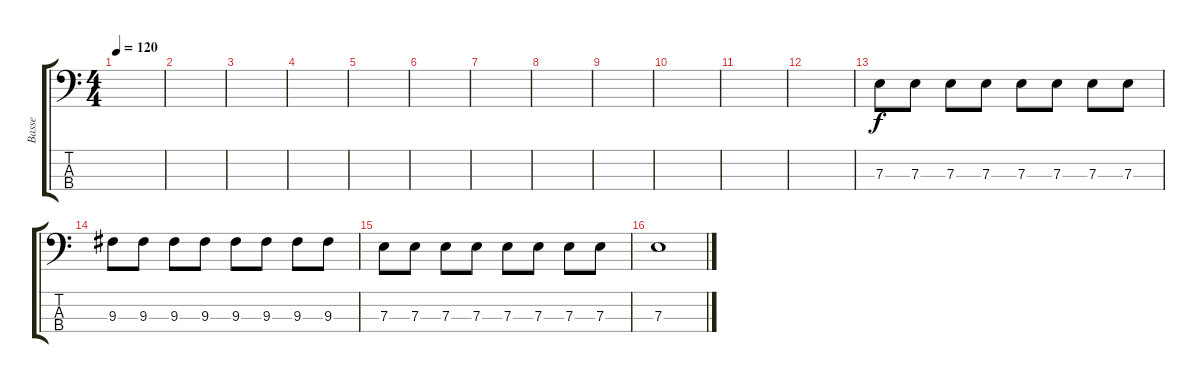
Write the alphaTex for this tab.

\track ("Basse" "Basse") {instrument electricbassfinger}
\staff {score tabs}
\tuning (G2 D2 A1 E1) {hide}
\ts (4 4)
\tempo 120
\clef f4
\ks c
|
|
|
|
|
|
|
|
|
|
|
|
7.3.8 7.3.8 7.3.8 7.3.8 7.3.8 7.3.8 7.3.8 7.3.8 |
9.3.8 9.3.8 9.3.8 9.3.8 9.3.8 9.3.8 9.3.8 9.3.8 |
7.3.8 7.3.8 7.3.8 7.3.8 7.3.8 7.3.8 7.3.8 7.3.8 |
7.3.1
